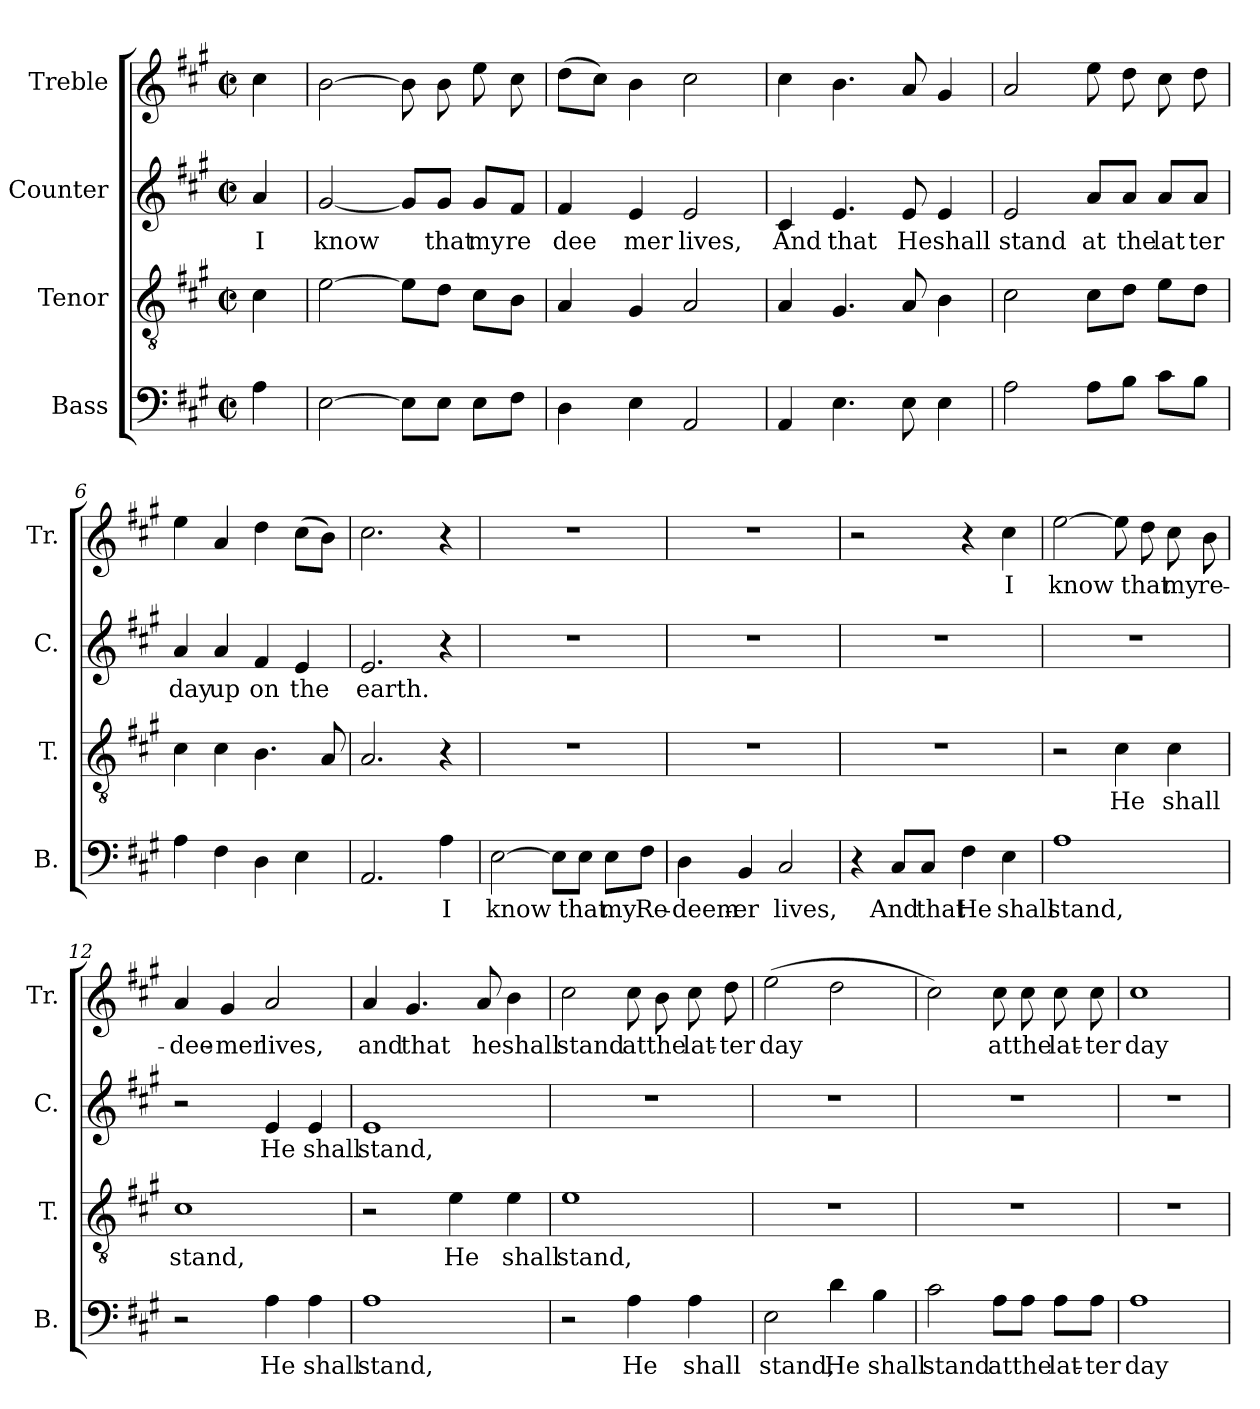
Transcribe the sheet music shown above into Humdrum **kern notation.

**kern	**text	**kern	**text	**kern	**text	**kern	**text
*part4	*part4	*part3	*part3	*part2	*part2	*part1	*part1
*staff4	*staff4	*staff3	*staff3	*staff2	*staff2	*staff1	*staff1
*I"Bass	*	*I"Tenor	*	*I"Counter	*	*I"Treble	*
*I'B.	*	*I'T.	*	*I'C.	*	*I'Tr.	*
*clefF4	*	*clefGv2	*	*clefG2	*	*clefG2	*
*k[f#c#g#]	*	*k[f#c#g#]	*	*k[f#c#g#]	*	*k[f#c#g#]	*
*M4/4	*	*M4/4	*	*M4/4	*	*M4/4	*
*met(c|)	*	*met(c|)	*	*met(c|)	*	*met(c|)	*
=1	=1	=1	=1	=1	=1	=1	=1
!	!	!	!	!	!LO:LY:b	!	!
4A\	.	4c#\	.	4a/	I	4cc#\	.
=2	=2	=2	=2	=2	=2	=2	=2
!	!	!	!	!	!LO:LY:b	!	!
[2E\	.	[2e\	.	[2g#/	know	[2b\	.
8E\L]	.	8e\L]	.	8g#/L]	.	8b\]	.
!	!	!	!	!	!LO:LY:b	!	!
8E\J	.	8d\J	.	8g#/J	that	8b\	.
!	!	!	!	!	!LO:LY:b	!	!
8E\L	.	8c#\L	.	8g#/L	my	8ee\	.
!	!	!	!	!	!LO:LY:b	!	!
8F#\J	.	8B\J	.	8f#/J	re	8cc#\	.
=3	=3	=3	=3	=3	=3	=3	=3
!	!	!	!	!	!LO:LY:b	!	!
4D\	.	4A/	.	4f#/	dee	(>8dd\L	.
.	.	.	.	.	.	8cc#\J)	.
!	!	!	!	!	!LO:LY:b	!	!
4E\	.	4G#/	.	4e/	mer	4b\	.
!	!	!	!	!	!LO:LY:b	!	!
2AA/	.	2A/	.	2e/	lives,	2cc#\	.
=4	=4	=4	=4	=4	=4	=4	=4
!	!	!	!	!	!LO:LY:b	!	!
4AA/	.	4A/	.	4c#/	And	4cc#\	.
!	!	!	!	!	!LO:LY:b	!	!
4.E\	.	4.G#/	.	4.e/	that	4.b\	.
!	!	!	!	!	!LO:LY:b	!	!
8E\	.	8A/	.	8e/	He	8a/	.
!	!	!	!	!	!LO:LY:b	!	!
4E\	.	4B\	.	4e/	shall	4g#/	.
=5	=5	=5	=5	=5	=5	=5	=5
!	!	!	!	!	!LO:LY:b	!	!
2A\	.	2c#\	.	2e/	stand	2a/	.
!	!	!	!	!	!LO:LY:b	!	!
8A\L	.	8c#\L	.	8a/L	at	8ee\	.
!	!	!	!	!	!LO:LY:b	!	!
8B\J	.	8d\J	.	8a/J	the	8dd\	.
!	!	!	!	!	!LO:LY:b	!	!
8c#\L	.	8e\L	.	8a/L	lat	8cc#\	.
!	!	!	!	!	!LO:LY:b	!	!
8B\J	.	8d\J	.	8a/J	ter	8dd\	.
=6	=6	=6	=6	=6	=6	=6	=6
!	!	!	!	!	!LO:LY:b	!	!
4A\	.	4c#\	.	4a/	day	4ee\	.
!	!	!	!	!	!LO:LY:b	!	!
4F#\	.	4c#\	.	4a/	up	4a/	.
!	!	!	!	!	!LO:LY:b	!	!
4D\	.	4.B\	.	4f#/	on	4dd\	.
!	!	!	!	!	!LO:LY:b	!	!
4E\	.	.	.	4e/	the	(>8cc#\L	.
.	.	8A/	.	.	.	8b\J)	.
=7	=7	=7	=7	=7	=7	=7	=7
!	!	!	!	!	!LO:LY:b	!	!
2.AA/	.	2.A/	.	2.e/	earth.	2.cc#\	.
!	!LO:LY:b	!	!	!	!	!	!
4A\	I	4r	.	4r	.	4r	.
!!LO:LB:g=z
=8	=8	=8	=8	=8	=8	=8	=8
!	!LO:LY:b	!	!	!	!	!	!
[2E\	know	1r	.	1r	.	1r	.
8E\L]	.	.	.	.	.	.	.
!	!LO:LY:b	!	!	!	!	!	!
8E\J	that	.	.	.	.	.	.
!	!LO:LY:b	!	!	!	!	!	!
8E\L	my	.	.	.	.	.	.
!	!LO:LY:b	!	!	!	!	!	!
8F#\J	Re-	.	.	.	.	.	.
=9	=9	=9	=9	=9	=9	=9	=9
!	!LO:LY:b	!	!	!	!	!	!
4D\	-deem-	1r	.	1r	.	1r	.
!	!LO:LY:b	!	!	!	!	!	!
4BB/	-er	.	.	.	.	.	.
!	!LO:LY:b	!	!	!	!	!	!
2C#/	lives,	.	.	.	.	.	.
=10	=10	=10	=10	=10	=10	=10	=10
4r	.	1r	.	1r	.	2r	.
!	!LO:LY:b	!	!	!	!	!	!
8C#/L	And	.	.	.	.	.	.
!	!LO:LY:b	!	!	!	!	!	!
8C#/J	that	.	.	.	.	.	.
!	!LO:LY:b	!	!	!	!	!	!
4F#\	He	.	.	.	.	4r	.
!	!LO:LY:b	!	!	!	!	!	!LO:LY:b
4E\	shall	.	.	.	.	4cc#\	I
=11	=11	=11	=11	=11	=11	=11	=11
!	!LO:LY:b	!	!	!	!	!	!LO:LY:b
1A	stand,	2r	.	1r	.	[2ee\	know
!	!	!	!LO:LY:b	!	!	!	!
.	.	4c#\	He	.	.	8ee\]	.
!	!	!	!	!	!	!	!LO:LY:b
.	.	.	.	.	.	8dd\	that
!	!	!	!LO:LY:b	!	!	!	!LO:LY:b
.	.	4c#\	shall	.	.	8cc#\	my
!	!	!	!	!	!	!	!LO:LY:b
.	.	.	.	.	.	8b\	re-
=12	=12	=12	=12	=12	=12	=12	=12
!	!	!	!LO:LY:b	!	!	!	!LO:LY:b
2r	.	1c#	stand,	2r	.	4a/	-dee-
!	!	!	!	!	!	!	!LO:LY:b
.	.	.	.	.	.	4g#/	-mer
!	!LO:LY:b	!	!	!	!LO:LY:b	!	!LO:LY:b
4A\	He	.	.	4e/	He	2a/	lives,
!	!LO:LY:b	!	!	!	!LO:LY:b	!	!
4A\	shall	.	.	4e/	shall	.	.
=13	=13	=13	=13	=13	=13	=13	=13
!	!LO:LY:b	!	!	!	!LO:LY:b	!	!LO:LY:b
1A	stand,	2r	.	1e	stand,	4a/	and
!	!	!	!	!	!	!	!LO:LY:b
.	.	.	.	.	.	4.g#/	that
!	!	!	!LO:LY:b	!	!	!	!
.	.	4e\	He	.	.	.	.
!	!	!	!	!	!	!	!LO:LY:b
.	.	.	.	.	.	8a/	he
!	!	!	!LO:LY:b	!	!	!	!LO:LY:b
.	.	4e\	shall	.	.	4b\	shall
!!LO:LB:g=z
=14	=14	=14	=14	=14	=14	=14	=14
!	!	!	!LO:LY:b	!	!	!	!LO:LY:b
2r	.	1e	stand,	1r	.	2cc#\	stand
!	!LO:LY:b	!	!	!	!	!	!LO:LY:b
4A\	He	.	.	.	.	8cc#\	at
!	!	!	!	!	!	!	!LO:LY:b
.	.	.	.	.	.	8b\	the
!	!LO:LY:b	!	!	!	!	!	!LO:LY:b
4A\	shall	.	.	.	.	8cc#\	lat-
!	!	!	!	!	!	!	!LO:LY:b
.	.	.	.	.	.	8dd\	-ter
=15	=15	=15	=15	=15	=15	=15	=15
!	!LO:LY:b	!	!	!	!	!	!LO:LY:b
2E\	stand,	1r	.	1r	.	(>2ee\	day
!	!LO:LY:b	!	!	!	!	!	!
4d\	He	.	.	.	.	2dd\	.
!	!LO:LY:b	!	!	!	!	!	!
4B\	shall	.	.	.	.	.	.
=16	=16	=16	=16	=16	=16	=16	=16
!	!LO:LY:b	!	!	!	!	!	!
2c#\	stand	1r	.	1r	.	2cc#\)	.
!	!LO:LY:b	!	!	!	!	!	!LO:LY:b
8A\L	at	.	.	.	.	8cc#\	at
!	!LO:LY:b	!	!	!	!	!	!LO:LY:b
8A\J	the	.	.	.	.	8cc#\	the
!	!LO:LY:b	!	!	!	!	!	!LO:LY:b
8A\L	lat-	.	.	.	.	8cc#\	lat-
!	!LO:LY:b	!	!	!	!	!	!LO:LY:b
8A\J	-ter	.	.	.	.	8cc#\	-ter
=17	=17	=17	=17	=17	=17	=17	=17
!	!LO:LY:b	!	!	!	!	!	!LO:LY:b
1A	day	1r	.	1r	.	1cc#	day
=	=	=	=	=	=	=	=
*-	*-	*-	*-	*-	*-	*-	*-
